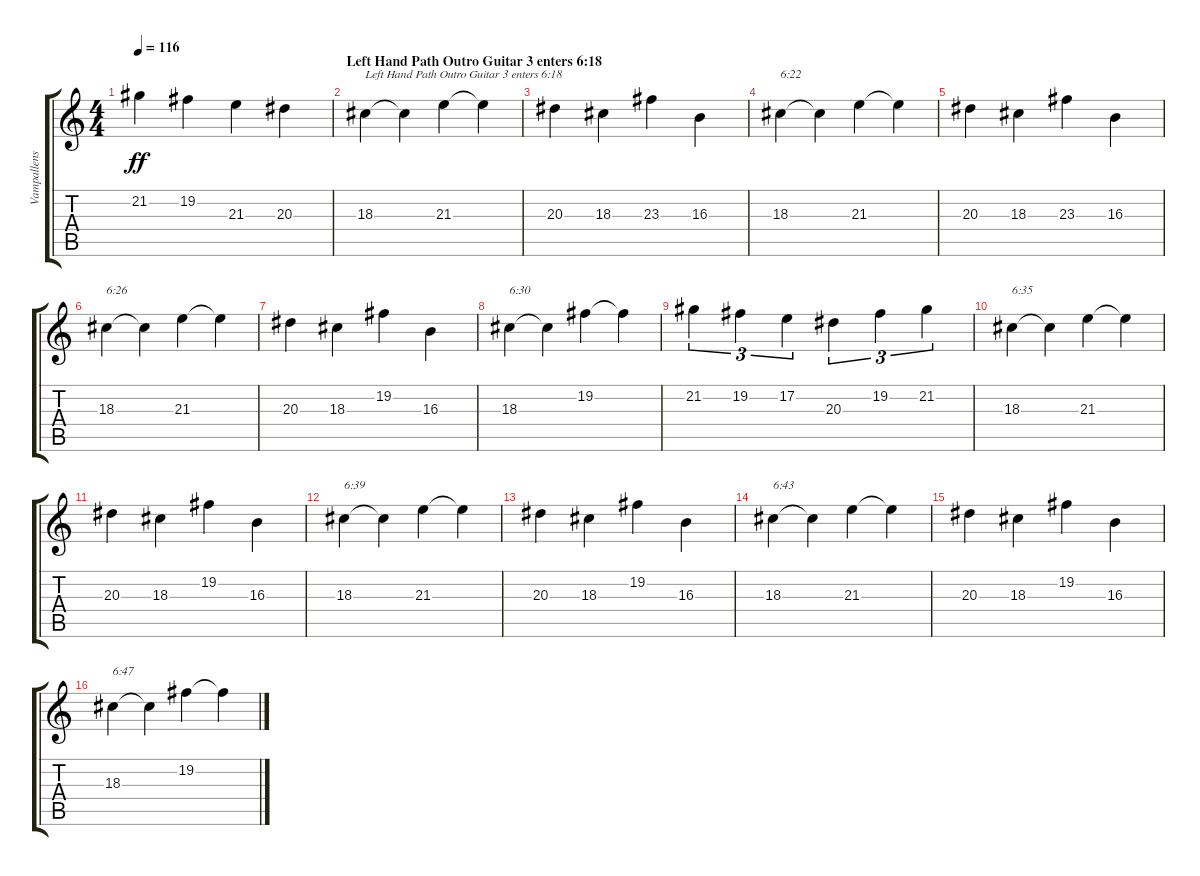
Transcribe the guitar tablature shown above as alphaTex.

\track ("Vampallens Piano" "Vampallens") {instrument brightacousticpiano}
\staff {score tabs}
\tuning (E4 B3 G3 D3 A2 E2) {hide}
\ts (4 4)
\tempo 116
\clef g2
\ks c
21.2.4{dy ff} 19.2.4 21.3.4 20.3.4 |
\section ("" "Left Hand Path Outro Guitar 3 enters 6:18")
18.3.4{txt "Left Hand Path Outro Guitar 3 enters 6:18"} 18.3{t}.4 21.3.4 21.3{t}.4 |
20.3.4 18.3.4 23.3.4 16.3.4 |
18.3.4{txt "6:22"} 18.3{t}.4 21.3.4 21.3{t}.4 |
20.3.4 18.3.4 23.3.4 16.3.4 |
18.3.4{txt "6:26"} 18.3{t}.4 21.3.4 21.3{t}.4 |
20.3.4 18.3.4 19.2.4 16.3.4 |
18.3.4{txt "6:30"} 18.3{t}.4 19.2.4 19.2{t}.4 |
21.2.4{tu (3 2)} 19.2.4{tu (3 2)} 17.2.4{tu (3 2)} 20.3.4{tu (3 2)} 19.2.4{tu (3 2)} 21.2.4{tu (3 2)} |
18.3.4{txt "6:35"} 18.3{t}.4 21.3.4 21.3{t}.4 |
20.3.4 18.3.4 19.2.4 16.3.4 |
18.3.4{txt "6:39"} 18.3{t}.4 21.3.4 21.3{t}.4 |
20.3.4 18.3.4 19.2.4 16.3.4 |
18.3.4{txt "6:43"} 18.3{t}.4 21.3.4 21.3{t}.4 |
20.3.4 18.3.4 19.2.4 16.3.4 |
18.3.4{txt "6:47"} 18.3{t}.4 19.2.4 19.2{t}.4
